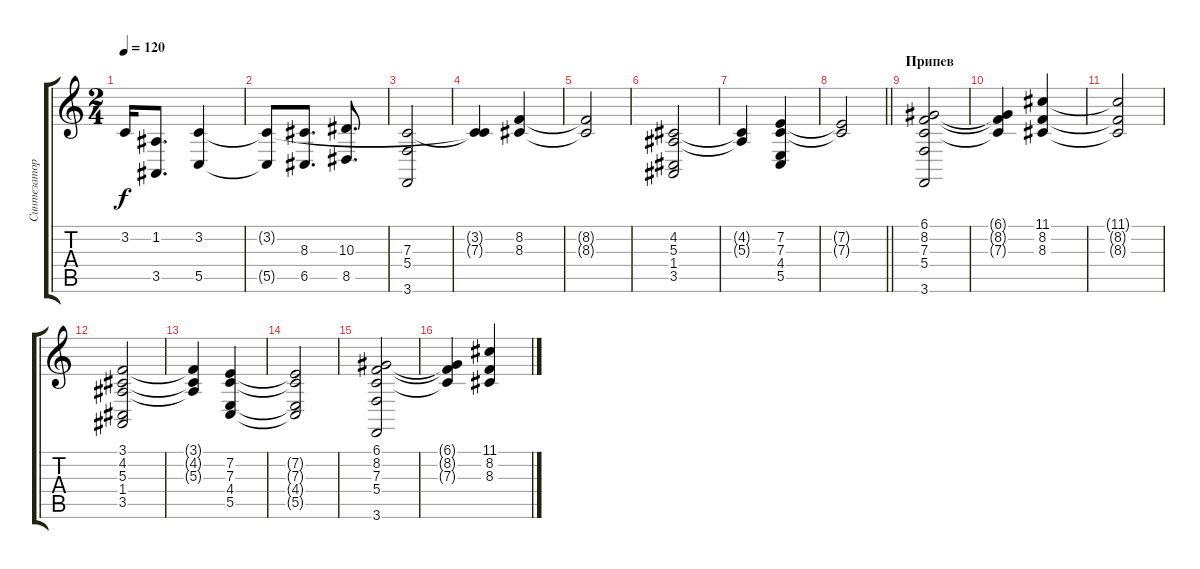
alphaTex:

\track ("Синтезатор" "Синтезатор") {instrument synthstrings1}
\staff {score tabs}
\tuning (D4 A3 F3 C3 G2 D2) {hide}
\ts (2 4)
\tempo 120
\clef g2
\ks c
3.2{t}.16{dy f} (1.2 3.5).8{d} (3.2 5.5).4 |
(3.2{t} 5.5{t}).8 (8.3 6.5).8{d} (10.3 8.5).8{d} |
(7.3 5.4 3.6).2 |
(3.2{t} 7.3{t}).4 (8.2 8.3).4 |
(8.2{t} 8.3{t}).2 |
(4.2 5.3 1.4 3.5).2 |
(4.2{t} 5.3{t}).4 (7.2 7.3 4.4 5.5).4 |
\barLineRight lightlight
(7.2{t} 7.3{t}).2 |
\section ("" "Припев")
(6.1 8.2 7.3 5.4 3.6).2{volume 10} |
(6.1{t} 8.2{t} 7.3{t}).4 (11.1 8.2 8.3).4 |
(11.1{t} 8.2{t} 8.3{t}).2 |
(3.1 4.2 5.3 1.4 3.5).2 |
(3.1{t} 4.2{t} 5.3{t}).4 (7.2 7.3 4.4 5.5).4 |
(7.2{t} 7.3{t} 4.4{t} 5.5{t}).2 |
(6.1 8.2 7.3 5.4 3.6).2 |
(6.1{t} 8.2{t} 7.3{t}).4 (11.1 8.2 8.3).4
